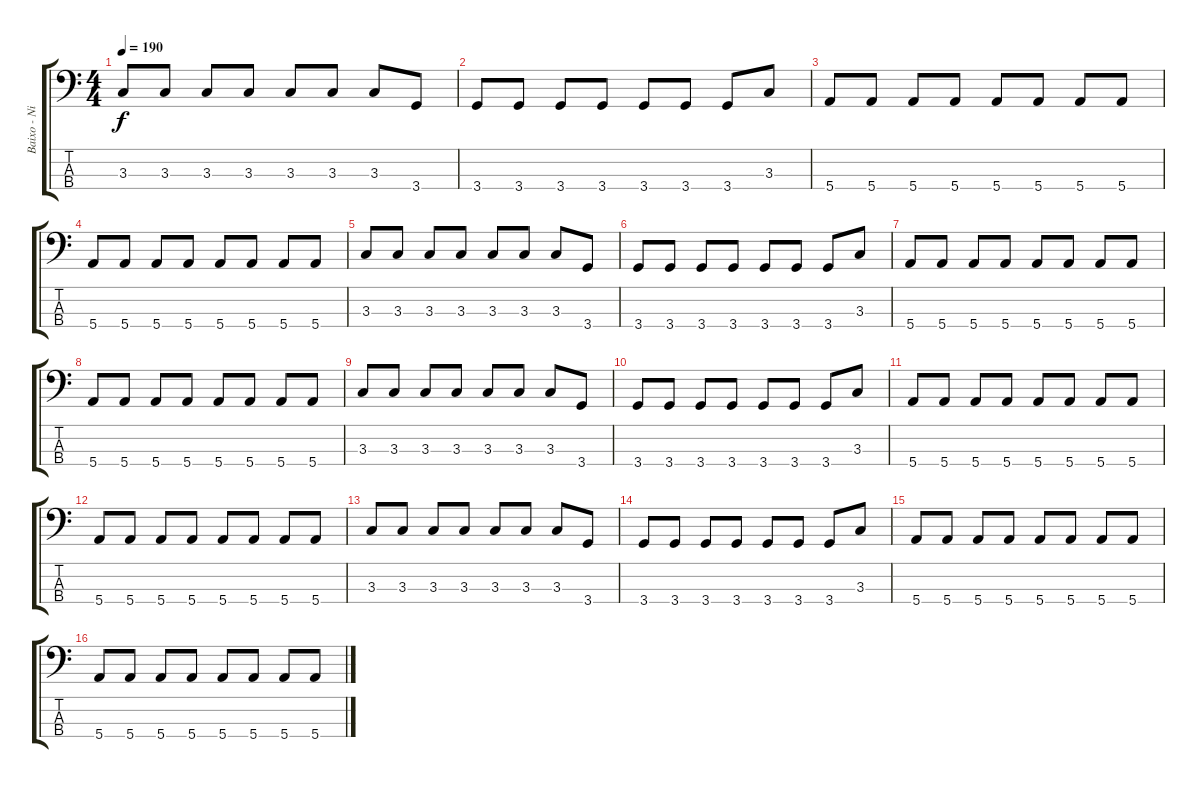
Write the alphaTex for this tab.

\track ("Baixo - Nikola" "Baixo - Ni") {instrument electricbasspick}
\staff {score tabs}
\tuning (G2 D2 A1 E1) {hide}
\ts (4 4)
\tempo 190
\clef f4
\ks c
3.3.8{dy f} 3.3.8 3.3.8 3.3.8 3.3.8 3.3.8 3.3.8 3.4.8 |
3.4.8 3.4.8 3.4.8 3.4.8 3.4.8 3.4.8 3.4.8 3.3.8 |
5.4.8 5.4.8 5.4.8 5.4.8 5.4.8 5.4.8 5.4.8 5.4.8 |
5.4.8 5.4.8 5.4.8 5.4.8 5.4.8 5.4.8 5.4.8 5.4.8 |
3.3.8 3.3.8 3.3.8 3.3.8 3.3.8 3.3.8 3.3.8 3.4.8 |
3.4.8 3.4.8 3.4.8 3.4.8 3.4.8 3.4.8 3.4.8 3.3.8 |
5.4.8 5.4.8 5.4.8 5.4.8 5.4.8 5.4.8 5.4.8 5.4.8 |
5.4.8 5.4.8 5.4.8 5.4.8 5.4.8 5.4.8 5.4.8 5.4.8 |
3.3.8 3.3.8 3.3.8 3.3.8 3.3.8 3.3.8 3.3.8 3.4.8 |
3.4.8 3.4.8 3.4.8 3.4.8 3.4.8 3.4.8 3.4.8 3.3.8 |
5.4.8 5.4.8 5.4.8 5.4.8 5.4.8 5.4.8 5.4.8 5.4.8 |
5.4.8 5.4.8 5.4.8 5.4.8 5.4.8 5.4.8 5.4.8 5.4.8 |
3.3.8 3.3.8 3.3.8 3.3.8 3.3.8 3.3.8 3.3.8 3.4.8 |
3.4.8 3.4.8 3.4.8 3.4.8 3.4.8 3.4.8 3.4.8 3.3.8 |
5.4.8 5.4.8 5.4.8 5.4.8 5.4.8 5.4.8 5.4.8 5.4.8 |
5.4.8 5.4.8 5.4.8 5.4.8 5.4.8 5.4.8 5.4.8 5.4.8
